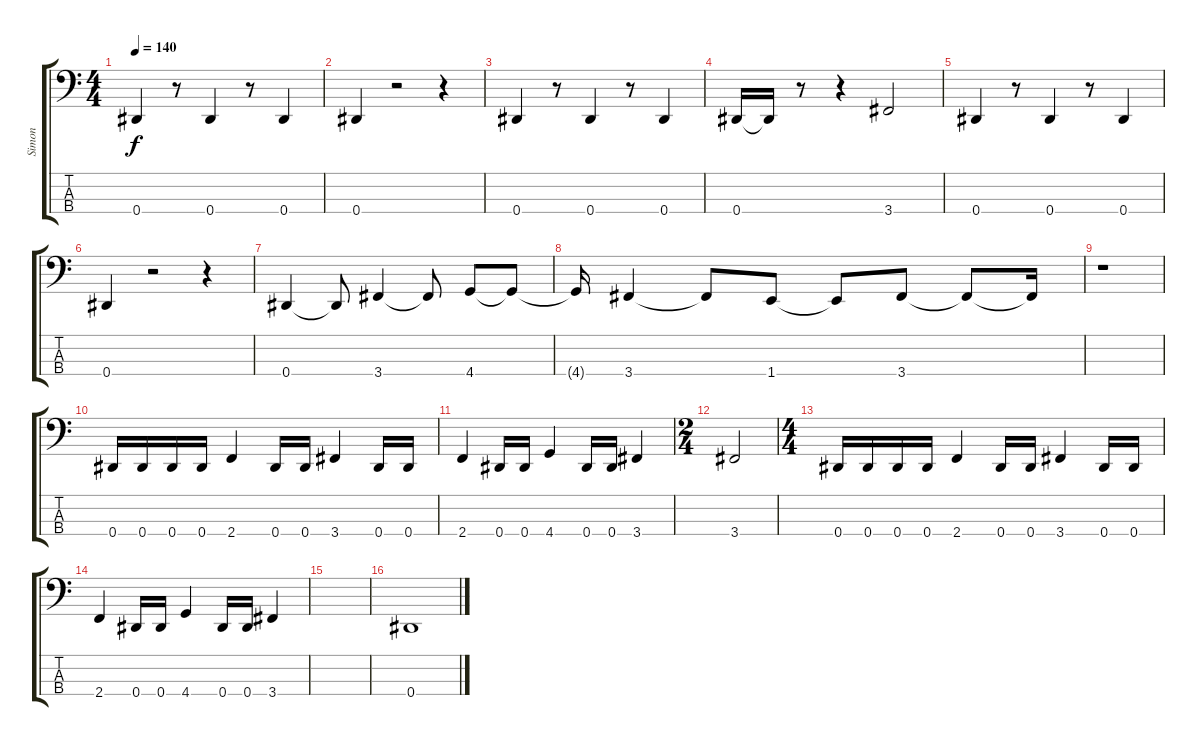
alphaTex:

\track ("Simon" "Simon") {instrument electricbasspick}
\staff {score tabs}
\tuning (Gb2 Db2 Ab1 Eb1) {hide}
\ts (4 4)
\tempo 140
\clef f4
\ks c
0.4.4{dy f} r.8 0.4.4 r.8 0.4.4 |
0.4.4 r.2 r.4 |
0.4.4 r.8 0.4.4 r.8 0.4.4 |
0.4.16 0.4{t}.16 r.8 r.4 3.4.2 |
0.4.4 r.8 0.4.4 r.8 0.4.4 |
0.4.4 r.2 r.4 |
0.4.4 0.4{t}.8 3.4.4 3.4{t}.8 4.4.8 4.4{t}.8 |
4.4{t}.16 3.4.4 3.4{t}.8 1.4.8 1.4{t}.8 3.4.8 3.4{t}.8 3.4{t}.16 |
r.1 |
0.4.16 0.4.16 0.4.16 0.4.16 2.4.4 0.4.16 0.4.16 3.4.4 0.4.16 0.4.16 |
2.4.4 0.4.16 0.4.16 4.4.4 0.4.16 0.4.16 3.4.4 |
\ts (2 4)
3.4.2 |
\ts (4 4)
0.4.16 0.4.16 0.4.16 0.4.16 2.4.4 0.4.16 0.4.16 3.4.4 0.4.16 0.4.16 |
2.4.4 0.4.16 0.4.16 4.4.4 0.4.16 0.4.16 3.4.4 |
|
0.4.1
